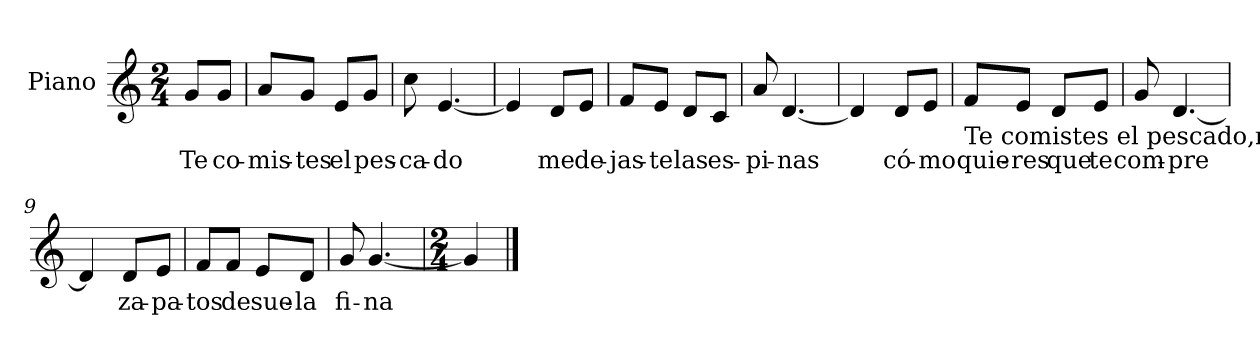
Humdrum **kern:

**kern	**text
*part1	*part1
*staff1	*staff1
*I"Piano	*
*I'Pno	*
*clefG2	*
*k[]	*
*M2/4	*
=	=
8g/L	Te
8g/J	co-
=1	=1
8a/L	-mis-
8g/J	-tes
8e/L	el
8g/J	pes-
=2	=2
8cc\	-ca-
[4.e/	-do
=3	=3
4e/]	.
8d/L	me
8e/J	de-
=4	=4
8f/L	-jas-
8e/J	-te
8d/L	las
8c/J	es-
=5	=5
8a/	-pi-
[4.d/	-nas
=6	=6
4d/]	.
8d/L	có-
8e/J	-mo
!!LO:LB:g=z
=7	=7
!LO:TX:b:t=Te comistes el pescado,me dejaste las espinas,¿cómo quieres que te comprezapatos de seda fina?	!
8f/L	quie-
8e/J	-res
8d/L	que
8e/J	te
=8	=8
8g/	com-
[4.d/	-pre
=9	=9
4d/]	.
8d/L	za-
8e/J	-pa-
=10	=10
8f/L	-tos
8f/J	de
8e/L	sue-
8d/J	-la
=11	=11
8g/	fi-
[4.g/	-na
=11	=11
*M2/4	*
4g/]	.
==	==
*-	*-
